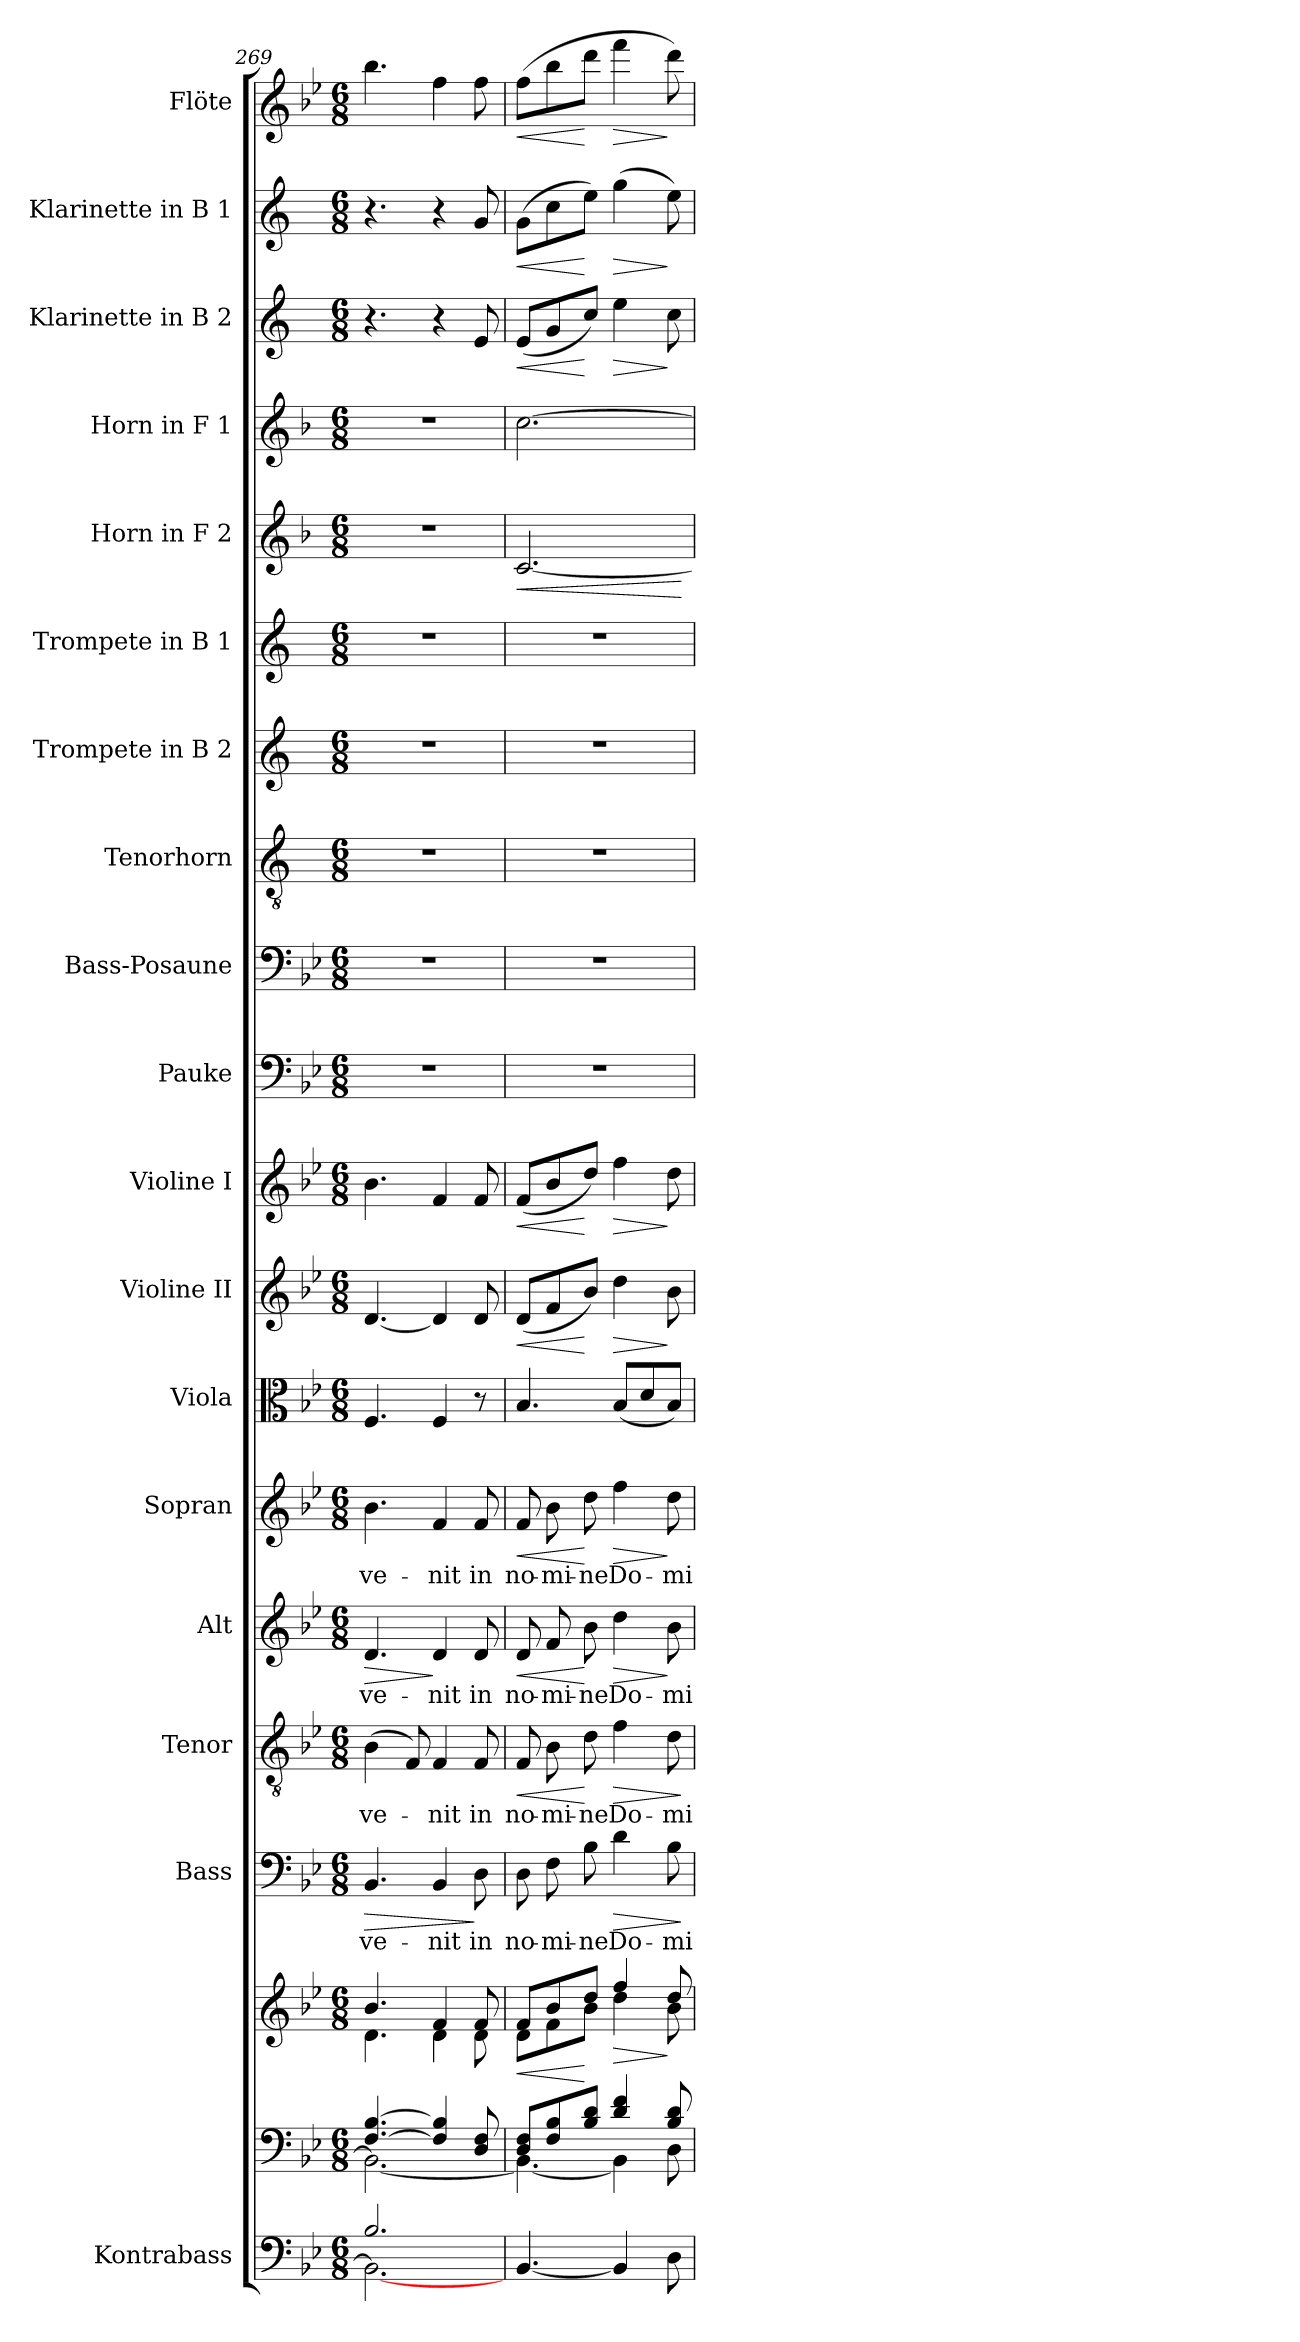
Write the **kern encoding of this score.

**kern	**kern	**kern	**dynam	**kern	**text	**dynam	**kern	**text	**dynam	**kern	**text	**dynam	**kern	**text	**dynam	**kern	**kern	**dynam	**kern	**dynam	**kern	**kern	**kern	**kern	**kern	**kern	**dynam	**kern	**kern	**dynam	**kern	**dynam	**kern	**dynam
*part19	*part18	*part18	*part18	*part17	*part17	*part17	*part16	*part16	*part16	*part15	*part15	*part15	*part14	*part14	*part14	*part13	*part12	*part12	*part11	*part11	*part10	*part9	*part8	*part7	*part6	*part5	*part5	*part4	*part3	*part3	*part2	*part2	*part1	*part1
*staff20	*staff19	*staff18	*staff18/19	*staff17	*staff17	*staff17	*staff16	*staff16	*staff16	*staff15	*staff15	*staff15	*staff14	*staff14	*staff14	*staff13	*staff12	*staff12	*staff11	*staff11	*staff10	*staff9	*staff8	*staff7	*staff6	*staff5	*staff5	*staff4	*staff3	*staff3	*staff2	*staff2	*staff1	*staff1
*I"Kontrabass	*	*	*	*I"Bass	*	*	*I"Tenor	*	*	*I"Alt	*	*	*I"Sopran	*	*	*I"Viola	*I"Violine II	*	*I"Violine I	*	*I"Pauke	*I"Bass-Posaune	*I"Tenorhorn	*I"Trompete in B 2	*I"Trompete in B 1	*I"Horn in F 2	*	*I"Horn in F 1	*I"Klarinette in B 2	*	*I"Klarinette in B 1	*	*I"Flöte	*
*I'Kb.	*	*	*	*I'B	*	*	*I'T	*	*	*I'A	*	*	*I'S	*	*	*I'Vla.	*I'Vl. II	*	*I'Vl. I	*	*I'Pk.	*I'B. Pos.	*I'T	*	*	*I'Hrn. 2	*	*I'Hrn. 1	*	*	*	*	*I'Fl.	*
*clefF4	*clefF4	*clefG2	*	*clefF4	*	*	*clefGv2	*	*	*clefG2	*	*	*clefG2	*	*	*clefC3	*clefG2	*	*clefG2	*	*clefF4	*clefF4	*clefGv2	*clefG2	*clefG2	*clefG2	*	*clefG2	*clefG2	*	*clefG2	*	*clefG2	*
*ITrd7c12	*	*	*	*	*	*	*	*	*	*	*	*	*	*	*	*	*	*	*	*	*	*	*ITrd1c2	*ITrd1c2	*ITrd1c2	*ITrd4c7	*	*ITrd4c7	*ITrd1c2	*	*ITrd1c2	*	*	*
*k[b-e-]	*k[b-e-]	*k[b-e-]	*	*k[b-e-]	*	*	*k[b-e-]	*	*	*k[b-e-]	*	*	*k[b-e-]	*	*	*k[b-e-]	*k[b-e-]	*	*k[b-e-]	*	*k[b-e-]	*k[b-e-]	*k[b-e-]	*k[b-e-]	*k[b-e-]	*k[b-e-]	*	*k[b-e-]	*k[b-e-]	*	*k[b-e-]	*	*k[b-e-]	*
*B-:	*B-:	*B-:	*	*B-:	*	*	*B-:	*	*	*B-:	*	*	*B-:	*	*	*B-:	*B-:	*	*B-:	*	*B-:	*B-:	*B-:	*B-:	*B-:	*B-:	*	*B-:	*B-:	*	*B-:	*	*B-:	*
*M6/8	*M6/8	*M6/8	*	*M6/8	*	*	*M6/8	*	*	*M6/8	*	*	*M6/8	*	*	*M6/8	*M6/8	*	*M6/8	*	*M6/8	*M6/8	*M6/8	*M6/8	*M6/8	*M6/8	*	*M6/8	*M6/8	*	*M6/8	*	*M6/8	*
=269	=269	=269	=269	=269	=269	=269	=269	=269	=269	=269	=269	=269	=269	=269	=269	=269	=269	=269	=269	=269	=269	=269	=269	=269	=269	=269	=269	=269	=269	=269	=269	=269	=269	=269
*^	*^	*^	*	*	*	*	*	*	*	*	*	*	*	*	*	*	*	*	*	*	*	*	*	*	*	*	*	*	*	*	*	*	*	*
!	!	!	!	!	!	!	!	!LO:LY:b	!LO:HP:b	!	!LO:LY:b	!	!	!LO:LY:b	!LO:HP:b	!	!LO:LY:b	!	!	!	!	!	!	!	!	!	!	!	!	!	!	!	!	!	!	!	!
2.BB-/	2.BBB-\_	[>4.F/ [>4.B-/	2.BB-\_	4.b-/	4.d\	.	4.BB-/	ve-	>	(>4B-\	ve-	.	4.d/	ve-	>	4.b-\	ve-	.	4.F/	[4.d/	.	4.b-\	.	2.r	2.r	2.r	2.r	2.r	2.r	.	2.r	4.r	.	4.r	.	4.bb-\	.
.	.	.	.	.	.	.	.	.	.	8F/)	.	.	.	.	.	.	.	.	.	.	.	.	.	.	.	.	.	.	.	.	.	.	.	.	.	.	.
!	!	!	!	!	!	!	!	!LO:LY:b	!	!	!LO:LY:b	!	!	!LO:LY:b	!	!	!LO:LY:b	!	!	!	!	!	!	!	!	!	!	!	!	!	!	!	!	!	!	!	!
.	.	4F/] 4B-/]	.	4f/	4d\	.	4BB-/	-nit	.	4F/	-nit	.	4d/	-nit	]	4f/	-nit	.	4F/	4d/]	.	4f/	.	.	.	.	.	.	.	.	.	4r	.	4r	.	4ff\	.
!	!	!	!	!	!	!	!	!LO:LY:b	!	!	!LO:LY:b	!	!	!LO:LY:b	!	!	!LO:LY:b	!	!	!	!	!	!	!	!	!	!	!	!	!	!	!	!	!	!	!	!
.	.	8D/ 8F/	.	8f/	8d\	.	8D\	in	]	8F/	in	.	8d/	in	.	8f/	in	.	8r	8d/	.	8f/	.	.	.	.	.	.	.	.	.	8d/	.	8f/	.	8ff\	.
*v	*v	*	*	*	*	*	*	*	*	*	*	*	*	*	*	*	*	*	*	*	*	*	*	*	*	*	*	*	*	*	*	*	*	*	*	*	*
=270	=270	=270	=270	=270	=270	=270	=270	=270	=270	=270	=270	=270	=270	=270	=270	=270	=270	=270	=270	=270	=270	=270	=270	=270	=270	=270	=270	=270	=270	=270	=270	=270	=270	=270	=270	=270
!	!	!	!	!	!LO:HP:b	!	!LO:LY:b	!	!	!LO:LY:b	!LO:HP:b	!	!LO:LY:b	!LO:HP:b	!	!LO:LY:b	!LO:HP:b	!	!	!LO:HP:b	!	!LO:HP:b	!	!	!	!	!	!	!LO:HP:b	!	!	!LO:HP:b	!	!LO:HP:b	!	!LO:HP:b
[4.BBB-/	8D/ 8F/L	4.BB-\_	8f/L	8d\L	<	8D\	no-	.	8F/	no-	<	8d/	no-	<	8f/	no-	<	4.B-/	(<8d/L	<	(<8f/L	<	2.r	2.r	2.r	2.r	2.r	[2.F/	<	[2.f\	(<8d/L	<	(>8f\L	<	(>8ff\L	<
!	!	!	!	!	!	!	!LO:LY:b	!	!	!LO:LY:b	!	!	!LO:LY:b	!	!	!LO:LY:b	!	!	!	!	!	!	!	!	!	!	!	!	!	!	!	!	!	!	!	!
.	8F/ 8B-/	.	8b-/	8f\	.	8F\	-mi-	.	8B-\	-mi-	.	8f/	-mi-	.	8b-\	-mi-	.	.	8f/	.	8b-/	.	.	.	.	.	.	.	.	.	8f/	.	8b-\	.	8bb-\	.
!	!	!	!	!	!	!	!LO:LY:b	!	!	!LO:LY:b	!	!	!LO:LY:b	!	!	!LO:LY:b	!	!	!	!	!	!	!	!	!	!	!	!	!	!	!	!	!	!	!	!
.	8B-/ 8d/J	.	8dd/J	8b-\J	[	8B-\	-ne	.	8d\	-ne	[	8b-\	-ne	[	8dd\	-ne	[	.	8b-/J)	[	8dd/J)	[	.	.	.	.	.	.	.	.	8b-/J)	[	8dd\J)	[	8ddd\J	[
!	!	!	!	!	!LO:HP:b	!	!LO:LY:b	!LO:HP:b	!	!LO:LY:b	!LO:HP:b	!	!LO:LY:b	!LO:HP:b	!	!LO:LY:b	!LO:HP:b	!	!	!LO:HP:b	!	!LO:HP:b	!	!	!	!	!	!	!	!	!	!LO:HP:b	!	!LO:HP:b	!	!LO:HP:b
4BBB-/]	4d/ 4f/	4BB-\]	4ff/	4dd\	>	4d\	Do-	>	4f\	Do-	>	4dd\	Do-	>	4ff\	Do-	>	(<8B-/L	4dd\	>	4ff\	>	.	.	.	.	.	.	.	.	4dd\	>	(>4ff\	>	4fff\	>
.	.	.	.	.	.	.	.	.	.	.	.	.	.	.	.	.	.	8d/	.	.	.	.	.	.	.	.	.	.	.	.	.	.	.	.	.	.
!	!	!	!	!	!	!	!LO:LY:b	!	!	!LO:LY:b	!	!	!LO:LY:b	!	!	!LO:LY:b	!	!	!	!	!	!	!	!	!	!	!	!	!	!	!	!	!	!	!	!
8DD\	8B-/ 8d/	8D\	8dd/	8b-\	]	8B-\	-mi-	.	8d\	-mi-	.	8b-\	-mi-	]	8dd\	-mi-	]	8B-/J)	8b-\	]	8dd\	]	.	.	.	.	.	.	.	.	8b-\	]	8dd\)	]	8ddd\)	]
*	*v	*v	*	*	*	*	*	*	*	*	*	*	*	*	*	*	*	*	*	*	*	*	*	*	*	*	*	*	*	*	*	*	*	*	*	*
*	*	*v	*v	*	*	*	*	*	*	*	*	*	*	*	*	*	*	*	*	*	*	*	*	*	*	*	*	*	*	*	*	*	*	*	*
.	.	.	.	.	.	]	.	.	]	.	.	.	.	.	.	.	.	.	.	.	.	.	.	.	.	.	[	.	.	.	.	.	.	.
=	=	=	=	=	=	=	=	=	=	=	=	=	=	=	=	=	=	=	=	=	=	=	=	=	=	=	=	=	=	=	=	=	=	=
*-	*-	*-	*-	*-	*-	*-	*-	*-	*-	*-	*-	*-	*-	*-	*-	*-	*-	*-	*-	*-	*-	*-	*-	*-	*-	*-	*-	*-	*-	*-	*-	*-	*-	*-
